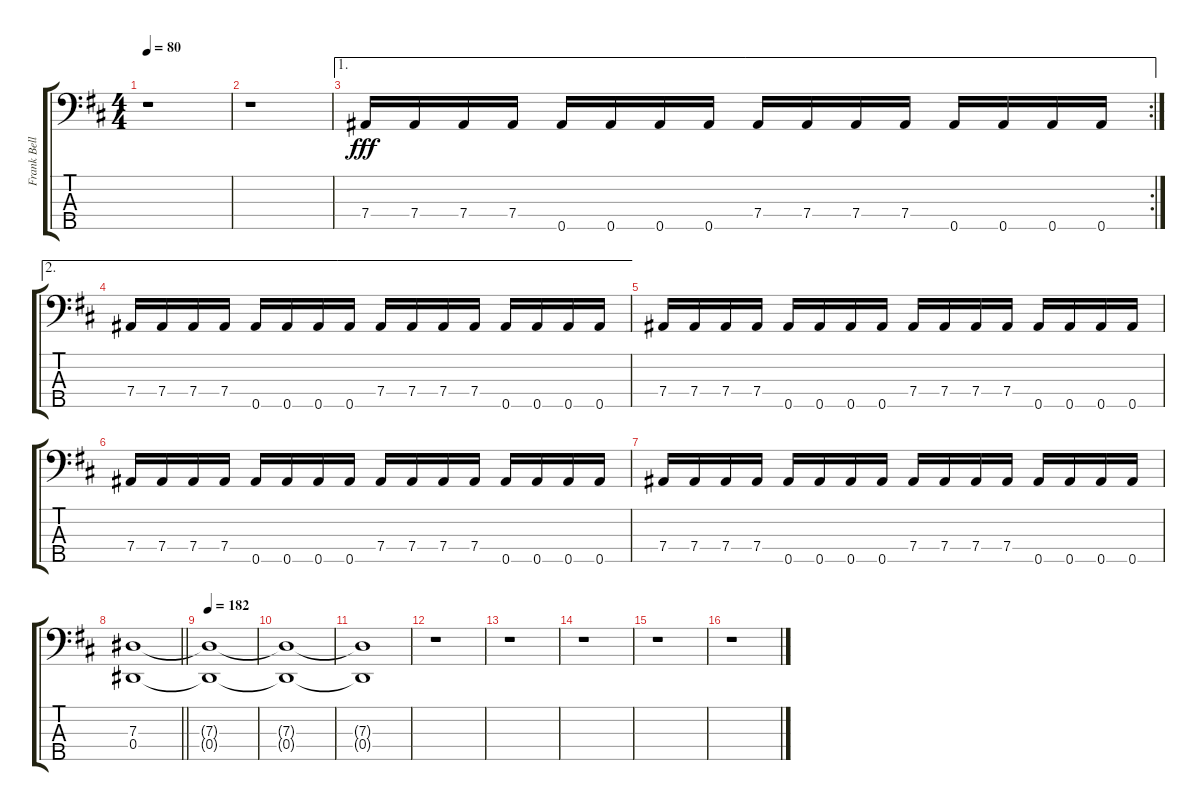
\track ("Frank Bello" "Frank Bell") {instrument electricbassfinger}
\staff {score tabs}
\tuning (Gb2 Db2 Ab1 Eb1 Bb1) {hide}
\ts (4 4)
\tempo 80
\clef f4
\ks d
r.1{dy fff} |
r.1 |
\ae 1
\rc 2
7.4.16 7.4.16 7.4.16 7.4.16 0.5.16 0.5.16 0.5.16 0.5.16 7.4.16 7.4.16 7.4.16 7.4.16 0.5.16 0.5.16 0.5.16 0.5.16 |
\ae 2
7.4.16 7.4.16 7.4.16 7.4.16 0.5.16 0.5.16 0.5.16 0.5.16 7.4.16 7.4.16 7.4.16 7.4.16 0.5.16 0.5.16 0.5.16 0.5.16 |
7.4.16 7.4.16 7.4.16 7.4.16 0.5.16 0.5.16 0.5.16 0.5.16 7.4.16 7.4.16 7.4.16 7.4.16 0.5.16 0.5.16 0.5.16 0.5.16 |
7.4.16 7.4.16 7.4.16 7.4.16 0.5.16 0.5.16 0.5.16 0.5.16 7.4.16 7.4.16 7.4.16 7.4.16 0.5.16 0.5.16 0.5.16 0.5.16 |
7.4.16 7.4.16 7.4.16 7.4.16 0.5.16 0.5.16 0.5.16 0.5.16 7.4.16 7.4.16 7.4.16 7.4.16 0.5.16 0.5.16 0.5.16 0.5.16 |
\barLineRight lightlight
(7.3 0.4).1 |
\tempo 182
(7.3{t} 0.4{t}).1 |
(7.3{t} 0.4{t}).1 |
(7.3{t} 0.4{t}).1 |
r.1 |
r.1 |
r.1 |
r.1 |
r.1
